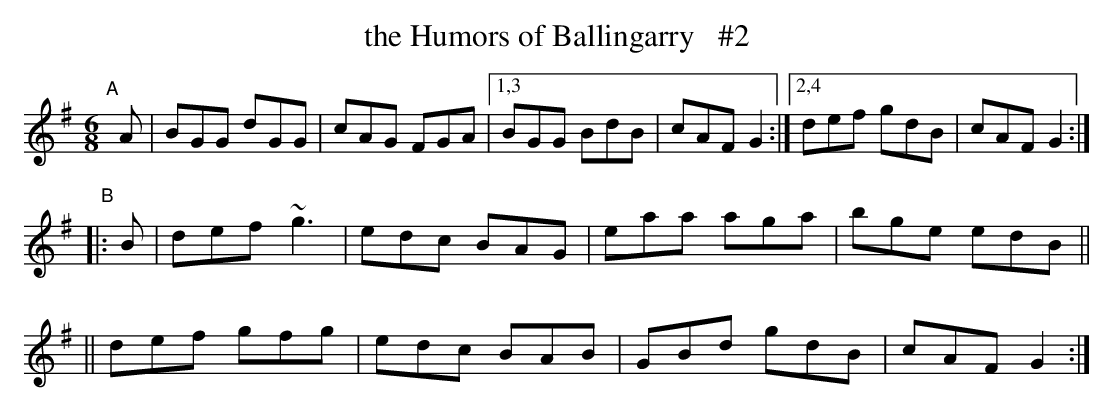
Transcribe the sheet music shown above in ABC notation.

X:1
T: the Humors of Ballingarry   #2
M: 6/8
L: 1/8
K: G
"^A" [|] A \
|    BGG dGG | cAG FGA |\
[1,3 BGG BdB | cAF G2 :|\
[2,4 def gdB | cAF G2 :|
"^B"|: B \
|  def ~g3 | edc BAG | eaa aga | bge edB ||
|| def gfg | edc BAB | GBd gdB | cAF G2 :|
